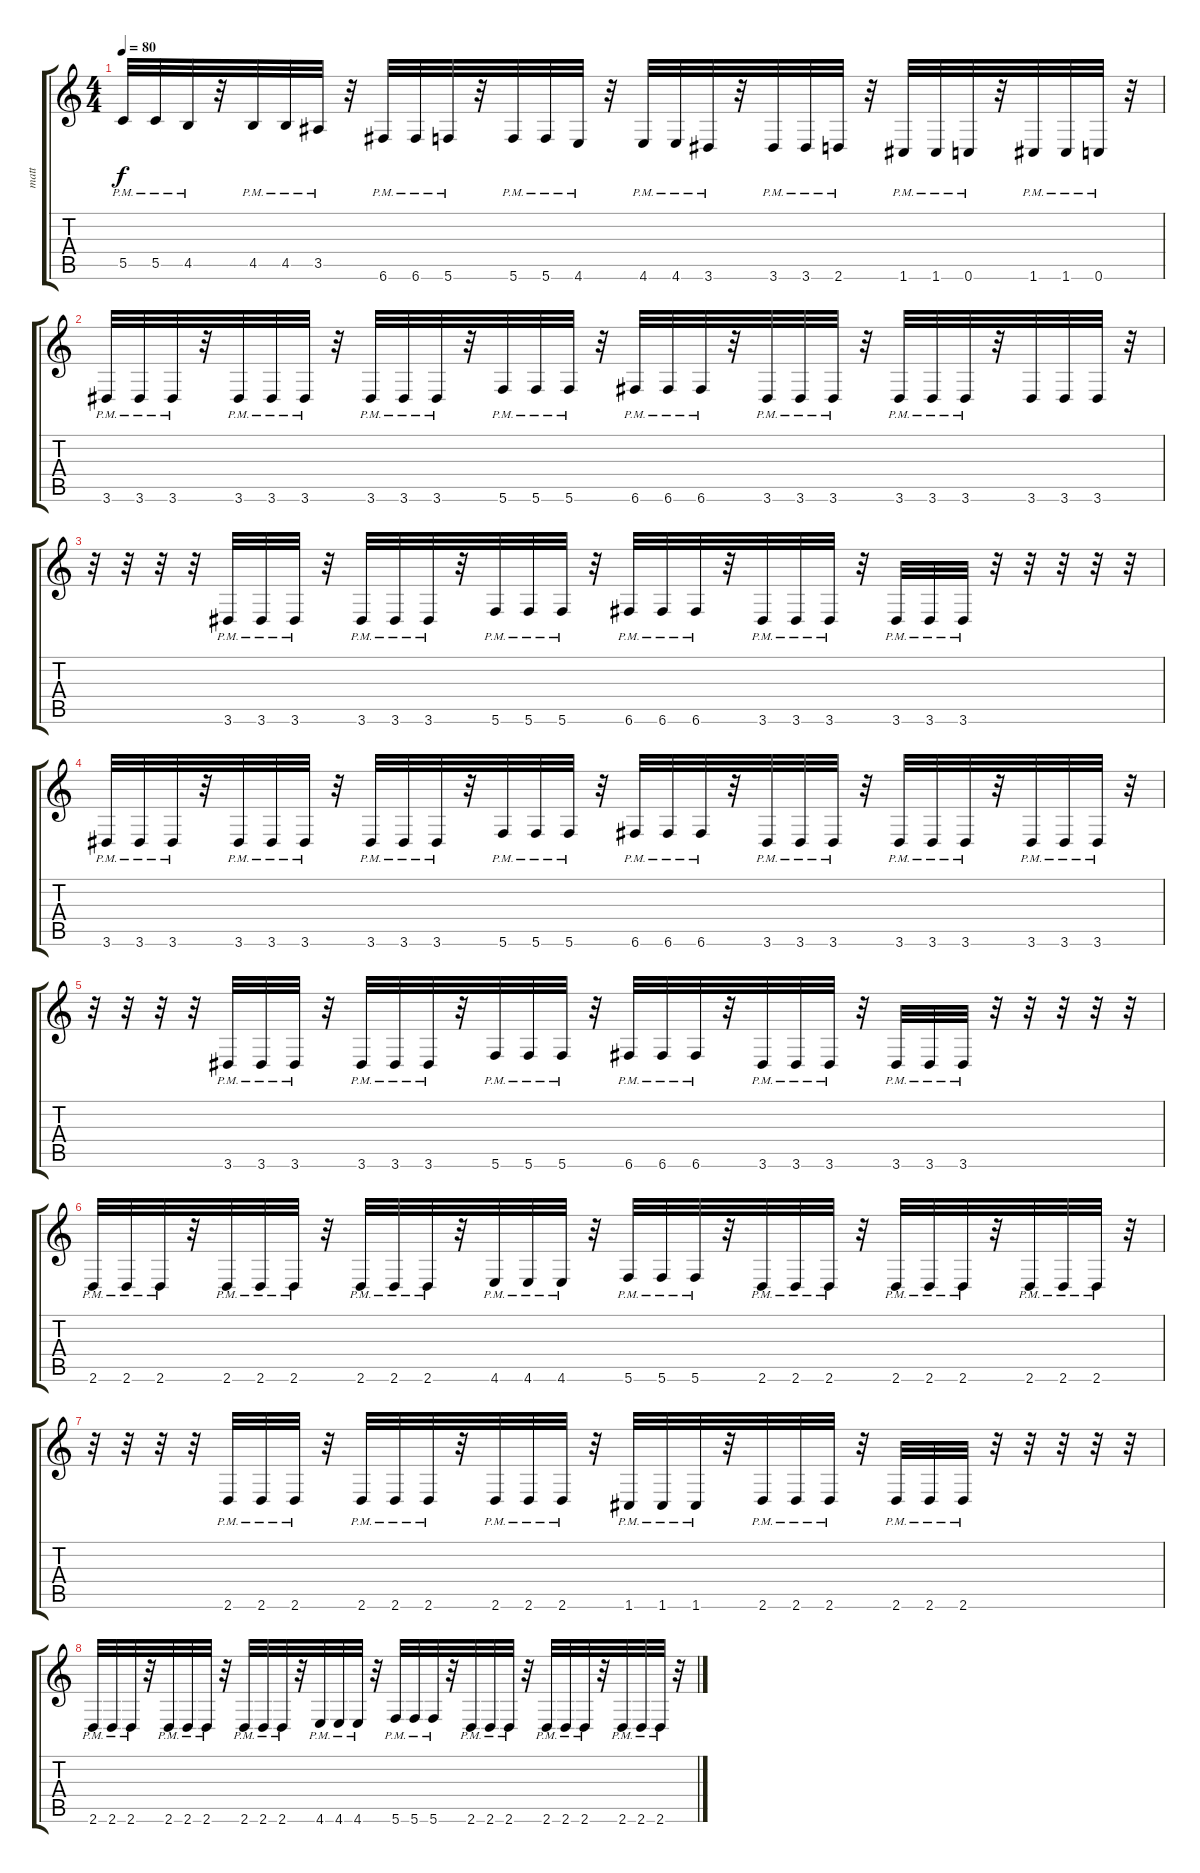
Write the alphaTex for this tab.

\track ("matt" "matt") {instrument distortionguitar}
\staff {score tabs}
\tuning (D4 A3 F3 C3 G2 C2) {hide}
\ts (4 4)
\tempo 80
\clef g2
\ks c
5.5{pm}.32{dy f} 5.5{pm}.32 4.5{pm}.32 r.32 4.5{pm}.32 4.5{pm}.32 3.5{pm}.32 r.32 6.6{pm}.32 6.6{pm}.32 5.6{pm}.32 r.32 5.6{pm}.32 5.6{pm}.32 4.6{pm}.32 r.32 4.6{pm}.32 4.6{pm}.32 3.6{pm}.32 r.32 3.6{pm}.32 3.6{pm}.32 2.6{pm}.32 r.32 1.6{pm}.32 1.6{pm}.32 0.6{pm}.32 r.32 1.6{pm}.32 1.6{pm}.32 0.6{pm}.32 r.32 |
3.6{pm}.32 3.6{pm}.32 3.6{pm}.32 r.32 3.6{pm}.32 3.6{pm}.32 3.6{pm}.32 r.32 3.6{pm}.32 3.6{pm}.32 3.6{pm}.32 r.32 5.6{pm}.32 5.6{pm}.32 5.6{pm}.32 r.32 6.6{pm}.32 6.6{pm}.32 6.6{pm}.32 r.32 3.6{pm}.32 3.6{pm}.32 3.6{pm}.32 r.32 3.6{pm}.32 3.6{pm}.32 3.6{pm}.32 r.32 3.6.32 3.6.32 3.6.32 r.32 |
r.32 r.32 r.32 r.32 3.6{pm}.32 3.6{pm}.32 3.6{pm}.32 r.32 3.6{pm}.32 3.6{pm}.32 3.6{pm}.32 r.32 5.6{pm}.32 5.6{pm}.32 5.6{pm}.32 r.32 6.6{pm}.32 6.6{pm}.32 6.6{pm}.32 r.32 3.6{pm}.32 3.6{pm}.32 3.6{pm}.32 r.32 3.6{pm}.32 3.6{pm}.32 3.6{pm}.32 r.32 r.32 r.32 r.32 r.32 |
3.6{pm}.32 3.6{pm}.32 3.6{pm}.32 r.32 3.6{pm}.32 3.6{pm}.32 3.6{pm}.32 r.32 3.6{pm}.32 3.6{pm}.32 3.6{pm}.32 r.32 5.6{pm}.32 5.6{pm}.32 5.6{pm}.32 r.32 6.6{pm}.32 6.6{pm}.32 6.6{pm}.32 r.32 3.6{pm}.32 3.6{pm}.32 3.6{pm}.32 r.32 3.6{pm}.32 3.6{pm}.32 3.6{pm}.32 r.32 3.6{pm}.32 3.6{pm}.32 3.6{pm}.32 r.32 |
r.32 r.32 r.32 r.32 3.6{pm}.32 3.6{pm}.32 3.6{pm}.32 r.32 3.6{pm}.32 3.6{pm}.32 3.6{pm}.32 r.32 5.6{pm}.32 5.6{pm}.32 5.6{pm}.32 r.32 6.6{pm}.32 6.6{pm}.32 6.6{pm}.32 r.32 3.6{pm}.32 3.6{pm}.32 3.6{pm}.32 r.32 3.6{pm}.32 3.6{pm}.32 3.6{pm}.32 r.32 r.32 r.32 r.32 r.32 |
2.6{pm}.32 2.6{pm}.32 2.6{pm}.32 r.32 2.6{pm}.32 2.6{pm}.32 2.6{pm}.32 r.32 2.6{pm}.32 2.6{pm}.32 2.6{pm}.32 r.32 4.6{pm}.32 4.6{pm}.32 4.6{pm}.32 r.32 5.6{pm}.32 5.6{pm}.32 5.6{pm}.32 r.32 2.6{pm}.32 2.6{pm}.32 2.6{pm}.32 r.32 2.6{pm}.32 2.6{pm}.32 2.6{pm}.32 r.32 2.6{pm}.32 2.6{pm}.32 2.6{pm}.32 r.32 |
r.32 r.32 r.32 r.32 2.6{pm}.32 2.6{pm}.32 2.6{pm}.32 r.32 2.6{pm}.32 2.6{pm}.32 2.6{pm}.32 r.32 2.6{pm}.32 2.6{pm}.32 2.6{pm}.32 r.32 1.6{pm}.32 1.6{pm}.32 1.6{pm}.32 r.32 2.6{pm}.32 2.6{pm}.32 2.6{pm}.32 r.32 2.6{pm}.32 2.6{pm}.32 2.6{pm}.32 r.32 r.32 r.32 r.32 r.32 |
2.6{pm}.32 2.6{pm}.32 2.6{pm}.32 r.32 2.6{pm}.32 2.6{pm}.32 2.6{pm}.32 r.32 2.6{pm}.32 2.6{pm}.32 2.6{pm}.32 r.32 4.6{pm}.32 4.6{pm}.32 4.6{pm}.32 r.32 5.6{pm}.32 5.6{pm}.32 5.6{pm}.32 r.32 2.6{pm}.32 2.6{pm}.32 2.6{pm}.32 r.32 2.6{pm}.32 2.6{pm}.32 2.6{pm}.32 r.32 2.6{pm}.32 2.6{pm}.32 2.6{pm}.32 r.32
